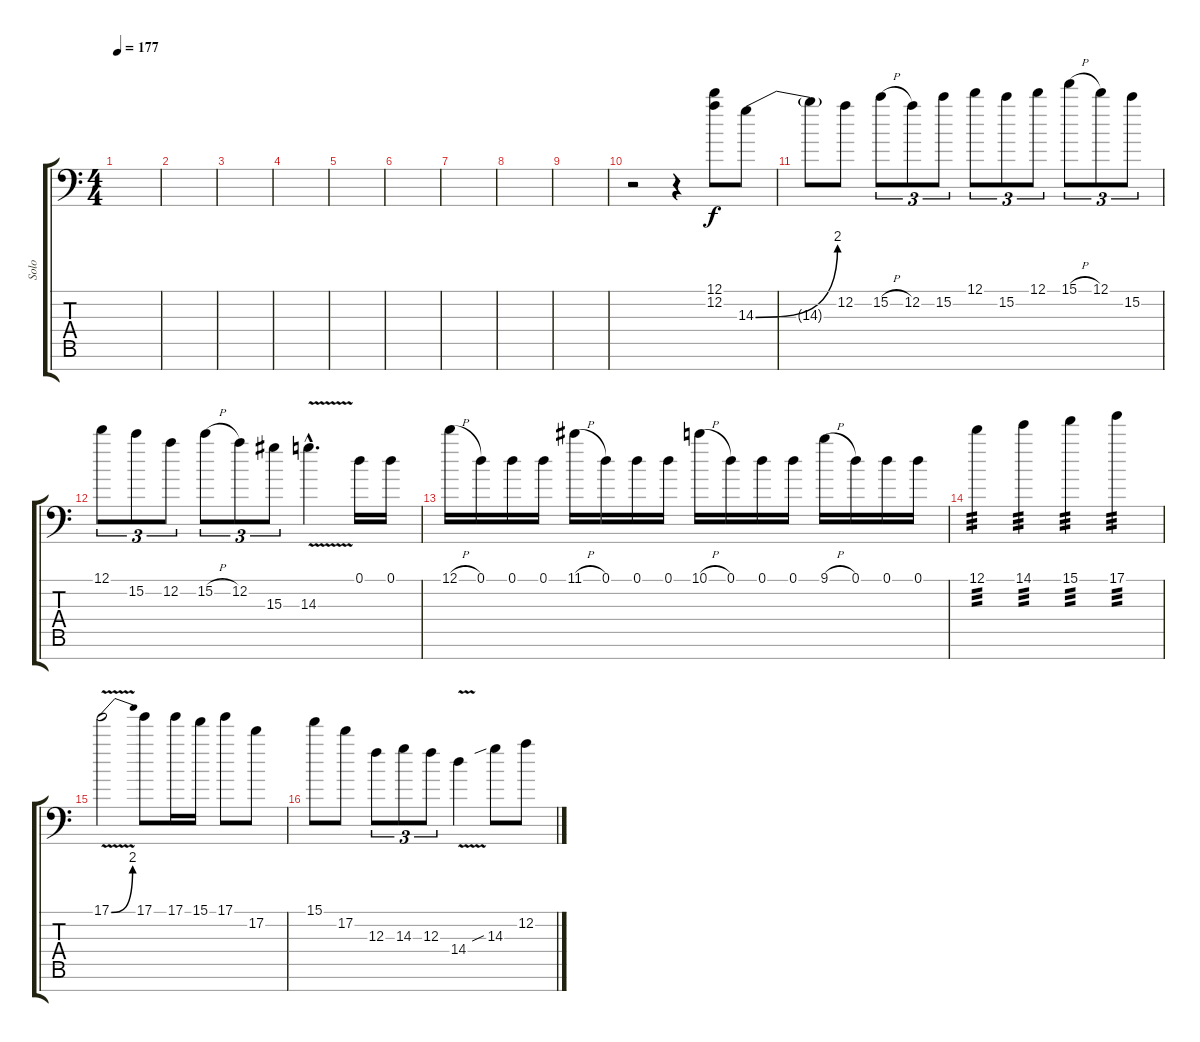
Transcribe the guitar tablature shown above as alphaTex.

\track ("Solo" "Solo") {instrument distortionguitar}
\staff {score tabs}
\tuning (D4 A3 F3 C3 G2 D2 A1) {hide}
\ts (4 4)
\tempo 177
\clef f4
\ks c
|
|
|
|
|
|
|
|
|
r.2 r.4 (12.1 12.2).8 14.3{be (bend 0 0 60 8)}.8 |
14.3{t}.8 12.2.8 15.2{h}.8{tu (3 2)} 12.2.8{tu (3 2)} 15.2.8{tu (3 2)} 12.1.8{tu (3 2)} 15.2.8{tu (3 2)} 12.1.8{tu (3 2)} 15.1{h}.8{tu (3 2)} 12.1.8{tu (3 2)} 15.2.8{tu (3 2)} |
12.1.8{tu (3 2)} 15.2.8{tu (3 2)} 12.2.8{tu (3 2)} 15.2{h}.8{tu (3 2)} 12.2.8{tu (3 2)} 15.3.8{tu (3 2)} 14.3{v hac}.4{d} 0.1.16 0.1.16 |
12.1{h}.16 0.1.16 0.1.16 0.1.16 11.1{h}.16 0.1.16 0.1.16 0.1.16 10.1{h}.16 0.1.16 0.1.16 0.1.16 9.1{h}.16 0.1.16 0.1.16 0.1.16 |
12.1.4{tp 3} 14.1.4{tp 3} 15.1.4{tp 3} 17.1.4{tp 3} |
17.1{be (bend 0 0 60 8) v}.2 17.1.8 17.1.16 15.1.16 17.1.8 17.2.8 |
15.1.8 17.2.8 12.3.8{tu (3 2)} 14.3.8{tu (3 2)} 12.3.8{tu (3 2)} 14.4{v}.4 14.3{sib}.8 12.2.8
